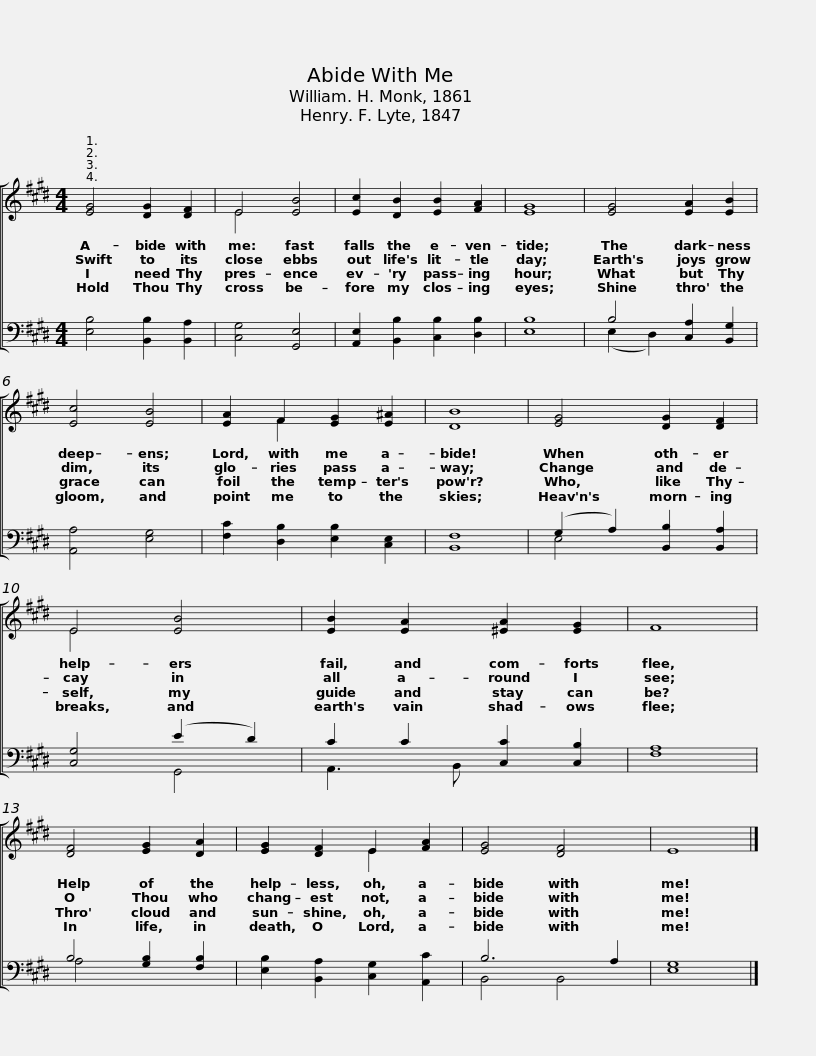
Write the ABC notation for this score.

X:1
%%score [ ( 1 2 ) ( 3 4 ) ]
L:1/8
M:4/4
I:linebreak $
K:E
V:1 treble
V:2 treble
V:3 bass
V:4 bass
V:1
 [EG]4 [DG]2 [DF]2 | E4 [EB]4 | [Ec]2 [DB]2 [EB]2 [FA]2 | [EG]8 | [EG]4 [EA]2 [EB]2 | %5
 [Ec]4 [EB]4 |$ [EA]2 F2 [EG]2 [E^A]2 | [DB]8 | [EG]4 [DG]2 [DF]2 | E4 [EB]4 | %10
 [EB]2 [EA]2 [^EA]2 [EG]2 | F8 |$ [DF]4 [EG]2 [DA]2 | [EG]2 [DF]2 E2 [FA]2 | [EG]4 [DF]4 | %15
 E8 |] %16
V:2
 x8 | E4 x4 | x8 | x8 | x8 | %5
 x8 |$ x2 F2 x4 | x8 | x8 | E4 x4 | %10
 x8 | x8 |$ x8 | x4 E2 x2 | x8 | %15
 x8 |] %16
V:3
 [E,B,]4 [B,,B,]2 [B,,A,]2 | [C,G,]4 [G,,E,]4 | [A,,E,]2 [B,,B,]2 [C,B,]2 [D,B,]2 | [E,B,]8 | B,4 [C,A,]2 [B,,G,]2 | %5
 [A,,A,]4 [E,G,]4 |$ [F,C]2 [D,B,]2 [E,B,]2 [C,E,]2 | [B,,F,]8 | (G,2 A,2) [B,,B,]2 [B,,A,]2 | [C,G,]4 (E2 D2) | %10
 C2 C2 [C,C]2 [C,B,]2 | [F,A,]8 |$ B,4 [G,B,]2 [F,B,]2 | [E,B,]2 [B,,A,]2 [C,G,]2 [A,,C]2 | B,6 A,2 | %15
 [E,G,]8 |] %16
V:4
 x8 | x8 | x8 | x8 | (E,2 D,2) x4 | %5
 x8 |$ x8 | x8 | E,4 x4 | x4 G,,4 | %10
 A,,3 B,, x4 | x8 |$ A,4 x4 | x8 | B,,4 B,,4 | %15
 x8 |] %16
